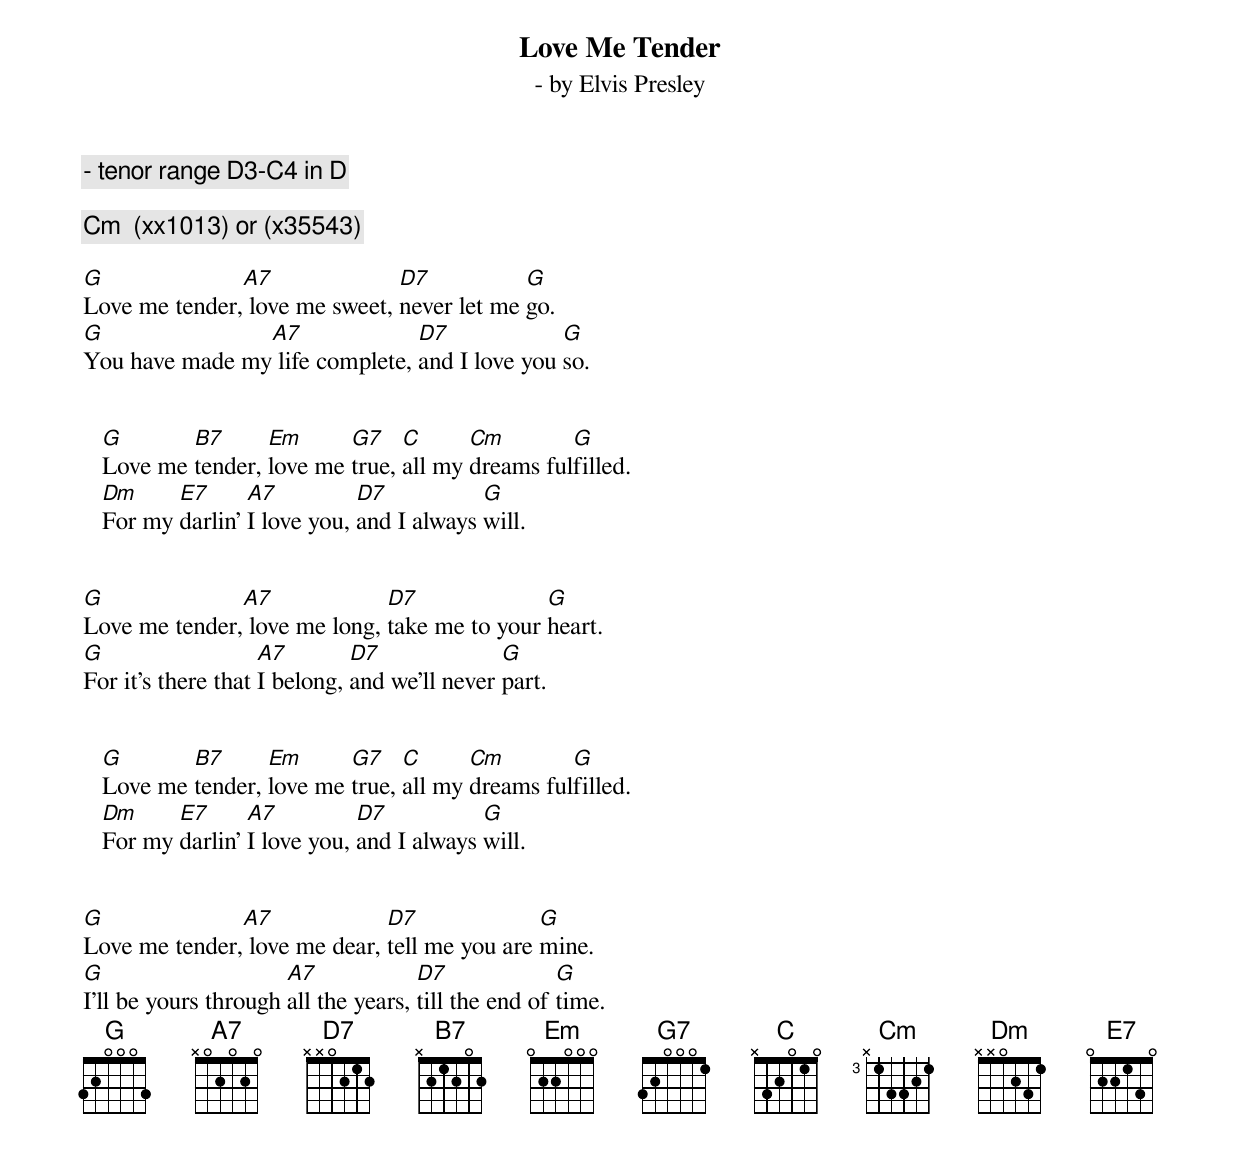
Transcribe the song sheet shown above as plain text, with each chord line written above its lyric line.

Love Me Tender
 - by Elvis Presley
 - tenor range D3-C4 in D

Cm  (xx1013) or (x35543)

G              A7              D7           G
Love me tender, love me sweet, never let me go.
G               A7              D7             G
You have made my life complete, and I love you so.


   G       B7      Em      G7    C      Cm        G
   Love me tender, love me true, all my dreams fulfilled.
   Dm     E7      A7          D7           G
   For my darlin' I love you, and I always will.


G              A7             D7              G
Love me tender, love me long, take me to your heart.
G                   A7        D7              G
For it's there that I belong, and we'll never part.


   G       B7      Em      G7    C      Cm        G
   Love me tender, love me true, all my dreams fulfilled.
   Dm     E7      A7          D7           G
   For my darlin' I love you, and I always will.


G              A7             D7              G
Love me tender, love me dear, tell me you are mine.
G                     A7             D7              G
I'll be yours through all the years, till the end of time.
